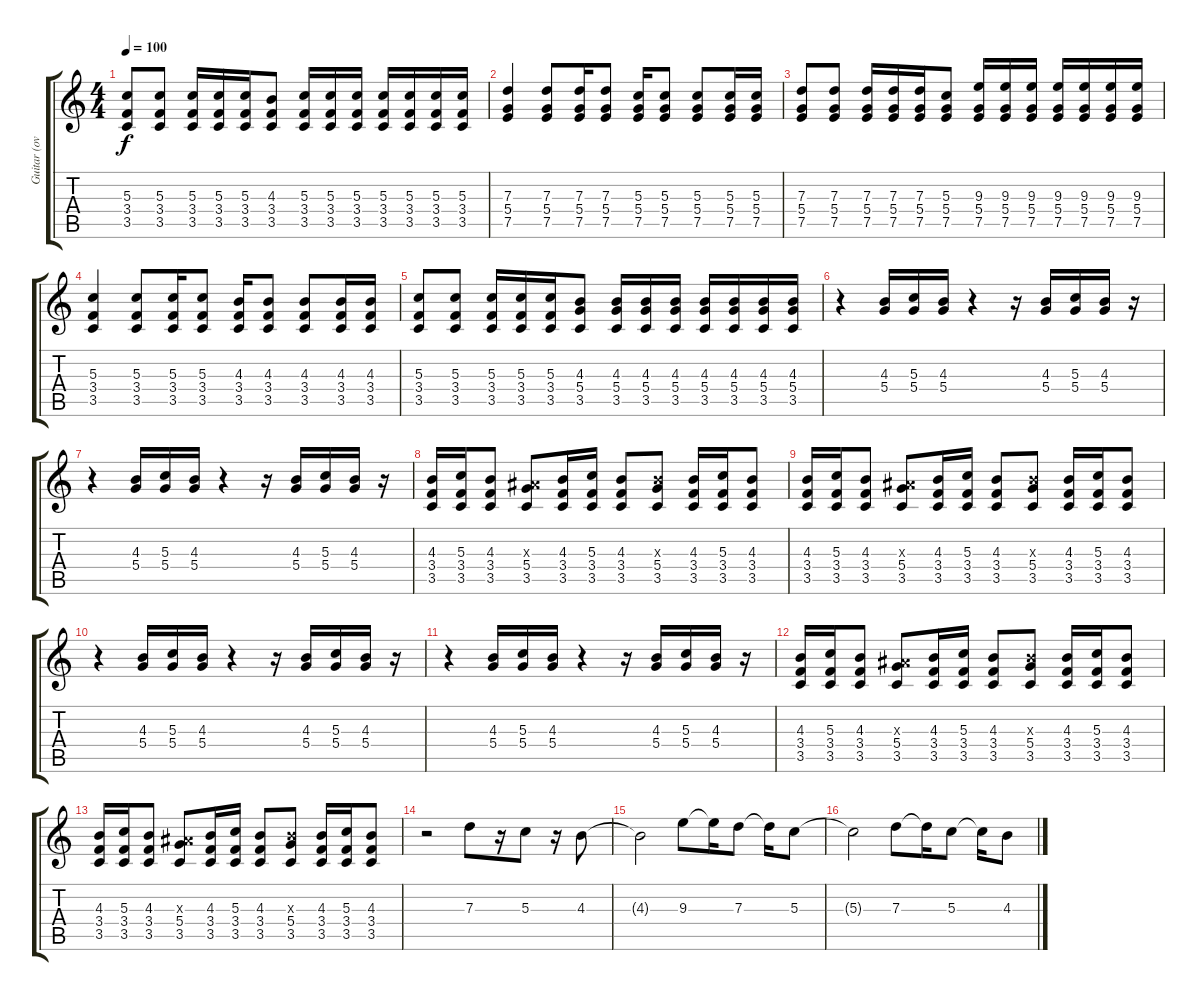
\track ("Guitar (overdrived)" "Guitar (ov") {instrument distortionguitar}
\staff {score tabs}
\tuning (E4 B3 G3 D3 A2 E2) {hide}
\ts (4 4)
\tempo 100
\clef g2
\ks c
(5.3 3.4 3.5).8{dy f} (5.3 3.4 3.5).8 (5.3 3.4 3.5).16 (5.3 3.4 3.5).16 (5.3 3.4 3.5).16 (4.3 3.4 3.5).8 (5.3 3.4 3.5).16 (5.3 3.4 3.5).16 (5.3 3.4 3.5).16 (5.3 3.4 3.5).16 (5.3 3.4 3.5).16 (5.3 3.4 3.5).16 (5.3 3.4 3.5).16 |
(7.3 5.4 7.5).4 (7.3 5.4 7.5).8 (7.3 5.4 7.5).16 (7.3 5.4 7.5).8 (5.3 5.4 7.5).16 (5.3 5.4 7.5).8 (5.3 5.4 7.5).8 (5.3 5.4 7.5).16 (5.3 5.4 7.5).16 |
(7.3 5.4 7.5).8 (7.3 5.4 7.5).8 (7.3 5.4 7.5).16 (7.3 5.4 7.5).16 (7.3 5.4 7.5).16 (5.3 5.4 7.5).8 (9.3 5.4 7.5).16 (9.3 5.4 7.5).16 (9.3 5.4 7.5).16 (9.3 5.4 7.5).16 (9.3 5.4 7.5).16 (9.3 5.4 7.5).16 (9.3 5.4 7.5).16 |
(5.3 3.4 3.5).4 (5.3 3.4 3.5).8 (5.3 3.4 3.5).16 (5.3 3.4 3.5).8 (4.3 3.4 3.5).16 (4.3 3.4 3.5).8 (4.3 3.4 3.5).8 (4.3 3.4 3.5).16 (4.3 3.4 3.5).16 |
(5.3 3.4 3.5).8 (5.3 3.4 3.5).8 (5.3 3.4 3.5).16 (5.3 3.4 3.5).16 (5.3 3.4 3.5).16 (4.3 5.4 3.5).8 (4.3 5.4 3.5).16 (4.3 5.4 3.5).16 (4.3 5.4 3.5).16 (4.3 5.4 3.5).16 (4.3 5.4 3.5).16 (4.3 5.4 3.5).16 (4.3 5.4 3.5).16 |
r.4 (4.3 5.4).16 (5.3 5.4).16 (4.3 5.4).16 r.4 r.16 (4.3 5.4).16 (5.3 5.4).16 (4.3 5.4).16 r.16 |
r.4 (4.3 5.4).16 (5.3 5.4).16 (4.3 5.4).16 r.4 r.16 (4.3 5.4).16 (5.3 5.4).16 (4.3 5.4).16 r.16 |
(4.3 3.4 3.5).16 (5.3 3.4 3.5).16 (4.3 3.4 3.5).8 (3.3{x} 5.4 3.5).8 (4.3 3.4 3.5).16 (5.3 3.4 3.5).16 (4.3 3.4 3.5).8 (4.3{x} 5.4 3.5).8 (4.3 3.4 3.5).16 (5.3 3.4 3.5).16 (4.3 3.4 3.5).8 |
(4.3 3.4 3.5).16 (5.3 3.4 3.5).16 (4.3 3.4 3.5).8 (3.3{x} 5.4 3.5).8 (4.3 3.4 3.5).16 (5.3 3.4 3.5).16 (4.3 3.4 3.5).8 (4.3{x} 5.4 3.5).8 (4.3 3.4 3.5).16 (5.3 3.4 3.5).16 (4.3 3.4 3.5).8 |
r.4 (4.3 5.4).16 (5.3 5.4).16 (4.3 5.4).16 r.4 r.16 (4.3 5.4).16 (5.3 5.4).16 (4.3 5.4).16 r.16 |
r.4 (4.3 5.4).16 (5.3 5.4).16 (4.3 5.4).16 r.4 r.16 (4.3 5.4).16 (5.3 5.4).16 (4.3 5.4).16 r.16 |
(4.3 3.4 3.5).16 (5.3 3.4 3.5).16 (4.3 3.4 3.5).8 (3.3{x} 5.4 3.5).8 (4.3 3.4 3.5).16 (5.3 3.4 3.5).16 (4.3 3.4 3.5).8 (4.3{x} 5.4 3.5).8 (4.3 3.4 3.5).16 (5.3 3.4 3.5).16 (4.3 3.4 3.5).8 |
(4.3 3.4 3.5).16 (5.3 3.4 3.5).16 (4.3 3.4 3.5).8 (3.3{x} 5.4 3.5).8 (4.3 3.4 3.5).16 (5.3 3.4 3.5).16 (4.3 3.4 3.5).8 (4.3{x} 5.4 3.5).8 (4.3 3.4 3.5).16 (5.3 3.4 3.5).16 (4.3 3.4 3.5).8 |
r.2 7.3.8 r.16 5.3.8 r.16 4.3.8 |
4.3{t}.2 9.3.8 9.3{t}.16 7.3.8 7.3{t}.16 5.3.8 |
5.3{t}.2 7.3.8 7.3{t}.16 5.3.8 5.3{t}.16 4.3.8
